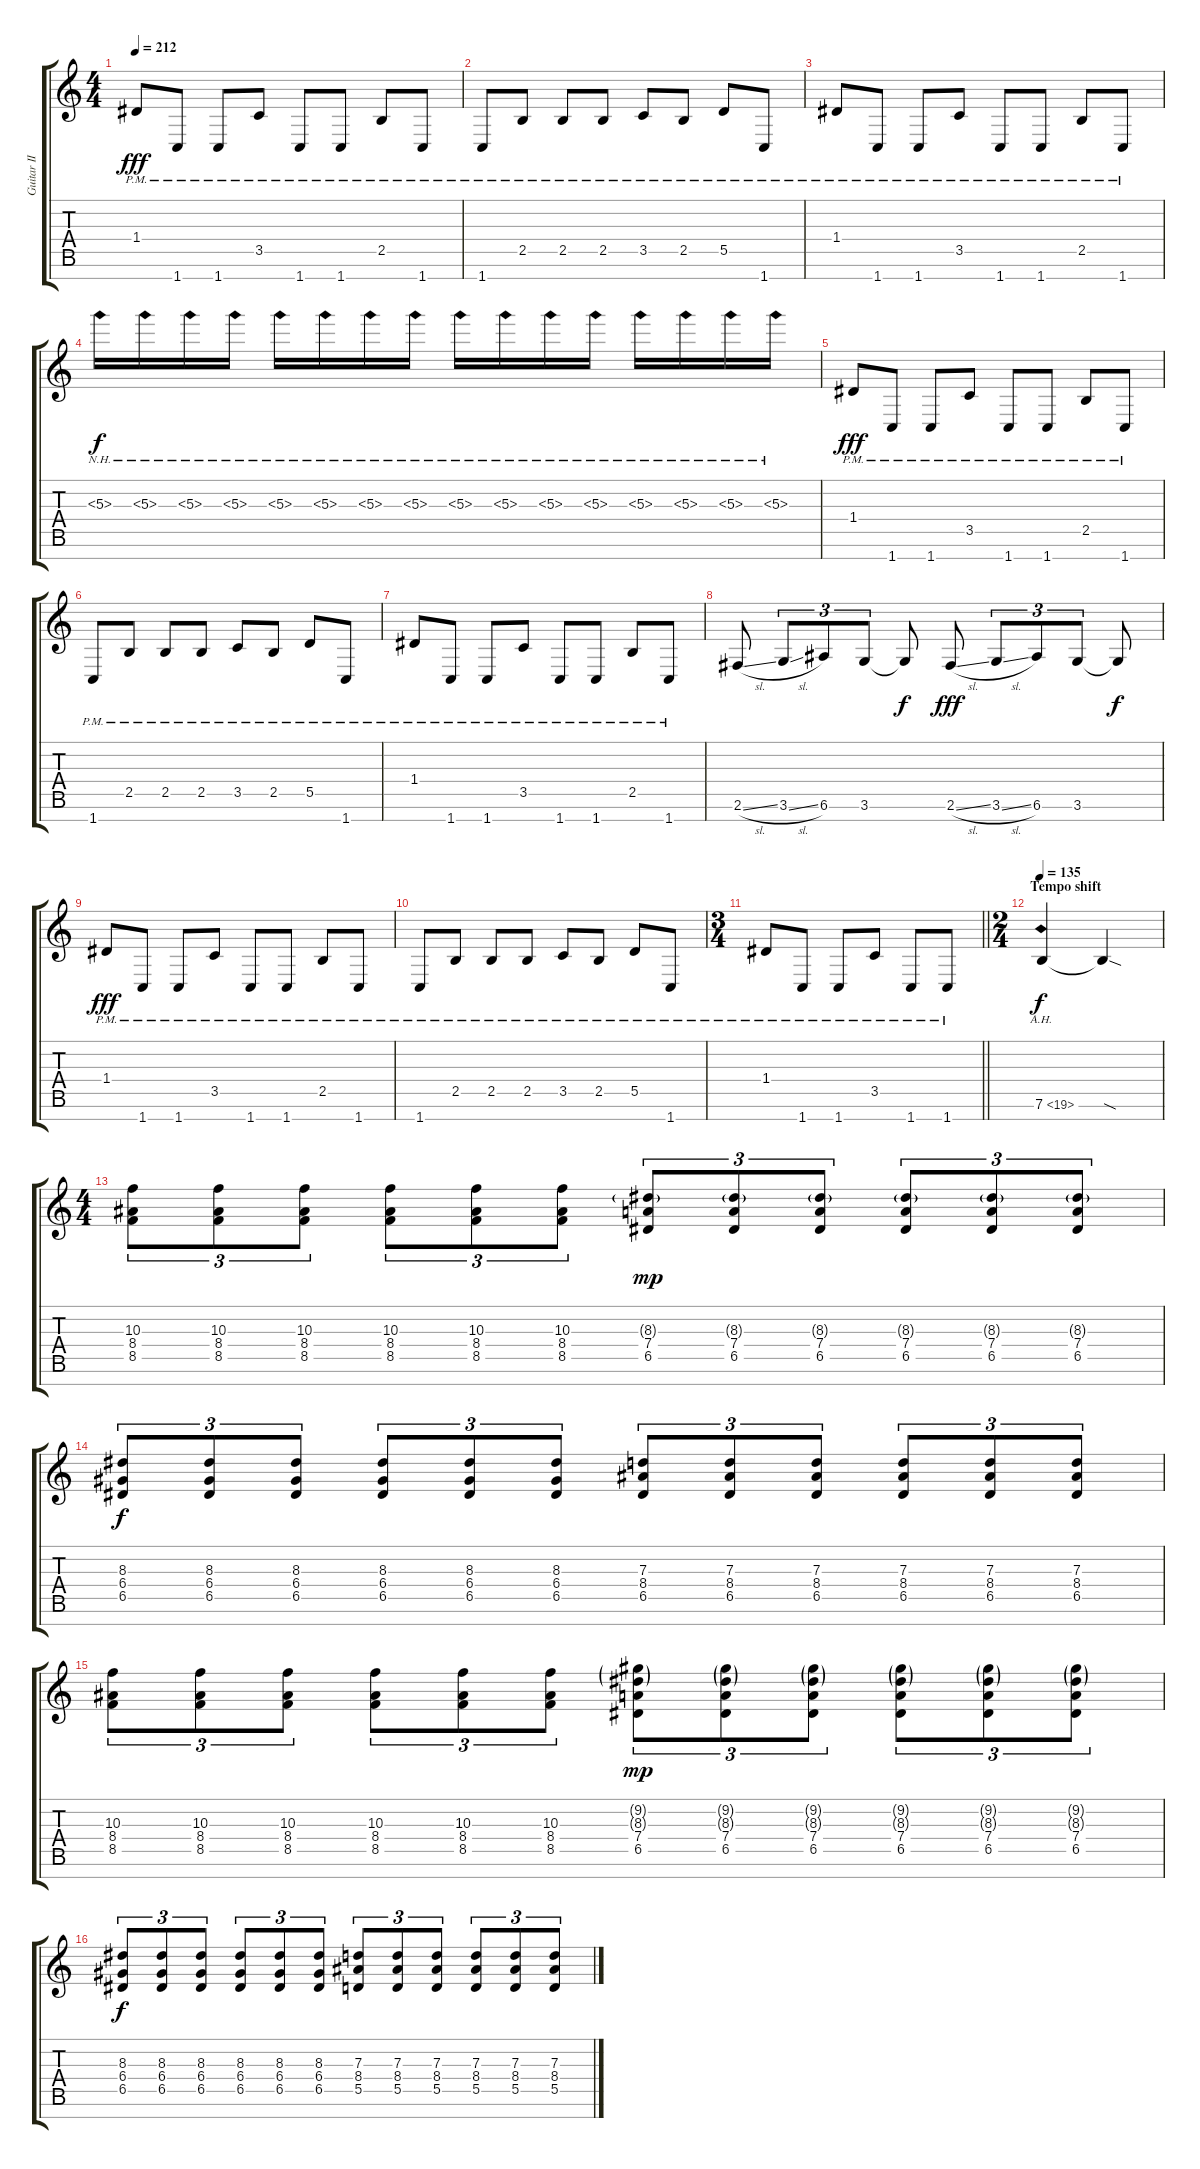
\track ("Guitar II" "Guitar II") {instrument distortionguitar}
\staff {score tabs}
\tuning (E4 B3 G3 D3 A2 E2 B1) {hide}
\ts (4 4)
\tempo 212
\clef g2
\ks c
1.4{pm}.8{dy fff} 1.7{pm}.8 1.7{pm}.8 3.5{pm}.8 1.7{pm}.8 1.7{pm}.8 2.5{pm}.8 1.7{pm}.8 |
1.7{pm}.8 2.5{pm}.8 2.5{pm}.8 2.5{pm}.8 3.5{pm}.8 2.5{pm}.8 5.5{pm}.8 1.7{pm}.8 |
1.4{pm}.8 1.7{pm}.8 1.7{pm}.8 3.5{pm}.8 1.7{pm}.8 1.7{pm}.8 2.5{pm}.8 1.7{pm}.8 |
5.3{nh}.16{dy f} 5.3{nh}.16 5.3{nh}.16 5.3{nh}.16 5.3{nh}.16 5.3{nh}.16 5.3{nh}.16 5.3{nh}.16 5.3{nh}.16 5.3{nh}.16 5.3{nh}.16 5.3{nh}.16 5.3{nh}.16 5.3{nh}.16 5.3{nh}.16 5.3{nh}.16 |
1.4{pm}.8{dy fff} 1.7{pm}.8 1.7{pm}.8 3.5{pm}.8 1.7{pm}.8 1.7{pm}.8 2.5{pm}.8 1.7{pm}.8 |
1.7{pm}.8 2.5{pm}.8 2.5{pm}.8 2.5{pm}.8 3.5{pm}.8 2.5{pm}.8 5.5{pm}.8 1.7{pm}.8 |
1.4{pm}.8 1.7{pm}.8 1.7{pm}.8 3.5{pm}.8 1.7{pm}.8 1.7{pm}.8 2.5{pm}.8 1.7{pm}.8 |
2.6{sl}.8 3.6{sl}.8{tu (3 2)} 6.6.8{tu (3 2)} 3.6.8{tu (3 2)} 3.6{t}.8{dy f} 2.6{sl}.8{dy fff} 3.6{sl}.8{tu (3 2)} 6.6.8{tu (3 2)} 3.6.8{tu (3 2)} 3.6{t}.8{dy f} |
1.4{pm}.8{dy fff} 1.7{pm}.8 1.7{pm}.8 3.5{pm}.8 1.7{pm}.8 1.7{pm}.8 2.5{pm}.8 1.7{pm}.8 |
1.7{pm}.8 2.5{pm}.8 2.5{pm}.8 2.5{pm}.8 3.5{pm}.8 2.5{pm}.8 5.5{pm}.8 1.7{pm}.8 |
\ts (3 4)
\barLineRight lightlight
1.4{pm}.8 1.7{pm}.8 1.7{pm}.8 3.5{pm}.8 1.7{pm}.8 1.7{pm}.8 |
\ts (2 4)
\section ("" "Tempo shift")
\tempo 135
7.6{ah 12}.4{dy f} 7.6{sod t}.4 |
\ts (4 4)
(10.3 8.4 8.5).8{tu (3 2)} (10.3 8.4 8.5).8{tu (3 2)} (10.3 8.4 8.5).8{tu (3 2)} (10.3 8.4 8.5).8{tu (3 2)} (10.3 8.4 8.5).8{tu (3 2)} (10.3 8.4 8.5).8{tu (3 2)} (8.3{g} 7.4 6.5).8{tu (3 2) dy mp} (8.3{g} 7.4 6.5).8{tu (3 2)} (8.3{g} 7.4 6.5).8{tu (3 2)} (8.3{g} 7.4 6.5).8{tu (3 2)} (8.3{g} 7.4 6.5).8{tu (3 2)} (8.3{g} 7.4 6.5).8{tu (3 2)} |
(8.3 6.4 6.5).8{tu (3 2) dy f} (8.3 6.4 6.5).8{tu (3 2)} (8.3 6.4 6.5).8{tu (3 2)} (8.3 6.4 6.5).8{tu (3 2)} (8.3 6.4 6.5).8{tu (3 2)} (8.3 6.4 6.5).8{tu (3 2)} (7.3 8.4 6.5).8{tu (3 2)} (7.3 8.4 6.5).8{tu (3 2)} (7.3 8.4 6.5).8{tu (3 2)} (7.3 8.4 6.5).8{tu (3 2)} (7.3 8.4 6.5).8{tu (3 2)} (7.3 8.4 6.5).8{tu (3 2)} |
(10.3 8.4 8.5).8{tu (3 2)} (10.3 8.4 8.5).8{tu (3 2)} (10.3 8.4 8.5).8{tu (3 2)} (10.3 8.4 8.5).8{tu (3 2)} (10.3 8.4 8.5).8{tu (3 2)} (10.3 8.4 8.5).8{tu (3 2)} (9.2{g} 8.3{g} 7.4 6.5).8{tu (3 2) dy mp} (9.2{g} 8.3{g} 7.4 6.5).8{tu (3 2)} (9.2{g} 8.3{g} 7.4 6.5).8{tu (3 2)} (9.2{g} 8.3{g} 7.4 6.5).8{tu (3 2)} (9.2{g} 8.3{g} 7.4 6.5).8{tu (3 2)} (9.2{g} 8.3{g} 7.4 6.5).8{tu (3 2)} |
(8.3 6.4 6.5).8{tu (3 2) dy f} (8.3 6.4 6.5).8{tu (3 2)} (8.3 6.4 6.5).8{tu (3 2)} (8.3 6.4 6.5).8{tu (3 2)} (8.3 6.4 6.5).8{tu (3 2)} (8.3 6.4 6.5).8{tu (3 2)} (7.3 8.4 5.5).8{tu (3 2)} (7.3 8.4 5.5).8{tu (3 2)} (7.3 8.4 5.5).8{tu (3 2)} (7.3 8.4 5.5).8{tu (3 2)} (7.3 8.4 5.5).8{tu (3 2)} (7.3 8.4 5.5).8{tu (3 2)}
